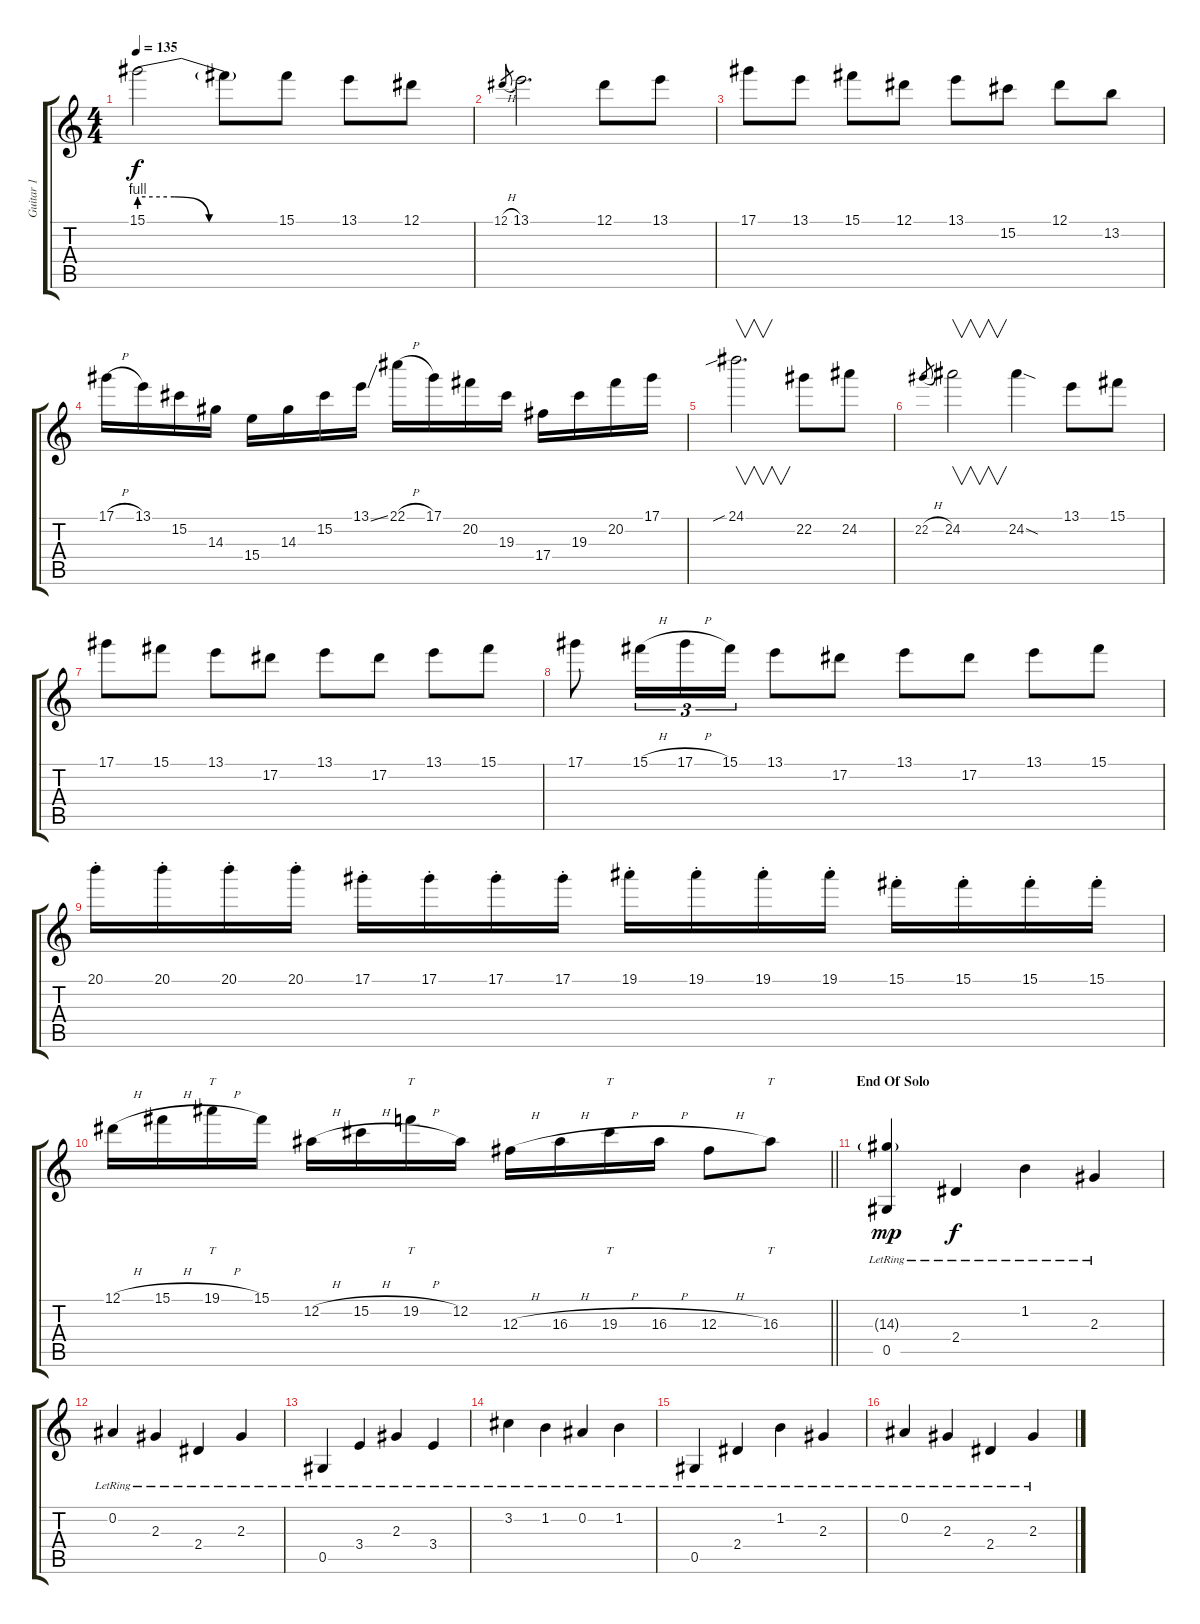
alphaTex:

\track ("Guitar 1" "Guitar 1") {instrument distortionguitar}
\staff {score tabs}
\tuning (Eb4 Bb3 Gb3 Db3 Ab2 Eb2) {hide}
\ts (4 4)
\tempo 135
\clef g2
\ks c
15.1{be (custom 0 4 15 4 30 0 60 0)}.2{dy f} 15.1{t}.8 15.1.8 13.1.8 12.1.8 |
12.1{h}.8{gr} 13.1.2{d} 12.1.8 13.1.8 |
17.1.8 13.1.8 15.1.8 12.1.8 13.1.8 15.2.8 12.1.8 13.2.8 |
17.1{h}.16 13.1.16 15.2.16 14.3.16 15.4.16 14.3.16 15.2.16 13.1{ss}.16 22.1{h}.16 17.1.16 20.2.16 19.3.16 17.4.16 19.3.16 20.2.16 17.1.16 |
24.1{sib}.2{v d} 22.2.8 24.2.8 |
22.2{h}.8{gr} 24.2.2{v} 24.2{sod}.4 13.1.8 15.1.8 |
17.1.8 15.1.8 13.1.8 17.2.8 13.1.8 17.2.8 13.1.8 15.1.8 |
17.1.8 15.1{h}.16{tu (3 2)} 17.1{h}.16{tu (3 2)} 15.1.16{tu (3 2)} 13.1.8 17.2.8 13.1.8 17.2.8 13.1.8 15.1.8 |
20.1{st}.16 20.1{st}.16 20.1{st}.16 20.1{st}.16 17.1{st}.16 17.1{st}.16 17.1{st}.16 17.1{st}.16 19.1{st}.16 19.1{st}.16 19.1{st}.16 19.1{st}.16 15.1{st}.16 15.1{st}.16 15.1{st}.16 15.1{st}.16 |
\barLineRight lightlight
12.1{h}.16 15.1{h}.16 19.1{h}.16{tt} 15.1.16 12.2{h}.16 15.2{h}.16 19.2{h}.16{tt} 12.2.16 12.3{h}.16 16.3{h}.16 19.3{h}.16{tt} 16.3{h}.16 12.3{h}.8 16.3.8{tt} |
\section ("" "End Of Solo")
(14.3{g} 0.5{lr}).4{dy mp instrument electricguitarclean} 2.4{lr}.4{dy f} 1.2{lr}.4 2.3{lr}.4 |
0.2{lr}.4 2.3{lr}.4 2.4{lr}.4 2.3{lr}.4 |
0.5{lr}.4 3.4{lr}.4 2.3{lr}.4 3.4{lr}.4 |
3.2{lr}.4 1.2{lr}.4 0.2{lr}.4 1.2{lr}.4 |
0.5{lr}.4 2.4{lr}.4 1.2{lr}.4 2.3{lr}.4 |
0.2{lr}.4 2.3{lr}.4 2.4{lr}.4 2.3{lr}.4
